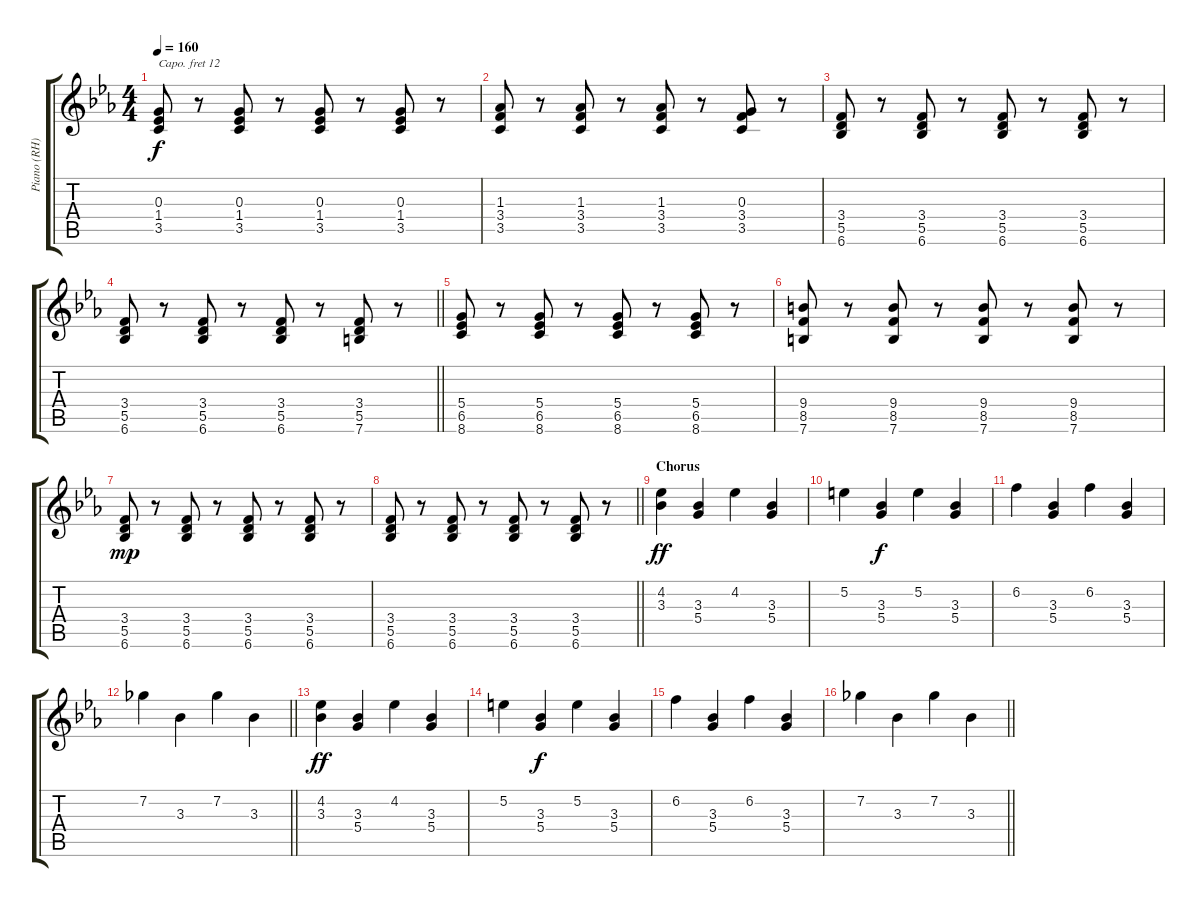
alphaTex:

\track ("Piano (RH)" "Piano (RH)") {instrument acousticgrandpiano}
\staff {score tabs}
\capo 12
\tuning (E4 B3 G3 D3 A2 E2) {hide}
\ts (4 4)
\section ("" "")
\tempo 160
\clef g2
\ks eb
(0.3 1.4 3.5).8{dy f} r.8 (0.3 1.4 3.5).8 r.8 (0.3 1.4 3.5).8 r.8 (0.3 1.4 3.5).8 r.8 |
(1.3 3.4 3.5).8 r.8 (1.3 3.4 3.5).8 r.8 (1.3 3.4 3.5).8 r.8 (0.3 3.4 3.5).8 r.8 |
(3.4 5.5 6.6).8 r.8 (3.4 5.5 6.6).8 r.8 (3.4 5.5 6.6).8 r.8 (3.4 5.5 6.6).8 r.8 |
\barLineRight lightlight
(3.4 5.5 6.6).8 r.8 (3.4 5.5 6.6).8 r.8 (3.4 5.5 6.6).8 r.8 (3.4 5.5 7.6).8 r.8 |
\section ("" "")
(5.4 6.5 8.6).8 r.8 (5.4 6.5 8.6).8 r.8 (5.4 6.5 8.6).8 r.8 (5.4 6.5 8.6).8 r.8 |
(9.4 8.5 7.6).8 r.8 (9.4 8.5 7.6).8 r.8 (9.4 8.5 7.6).8 r.8 (9.4 8.5 7.6).8 r.8 |
(3.4 5.5 6.6).8{dy mp} r.8 (3.4 5.5 6.6).8 r.8 (3.4 5.5 6.6).8 r.8 (3.4 5.5 6.6).8 r.8 |
\barLineRight lightlight
(3.4 5.5 6.6).8 r.8 (3.4 5.5 6.6).8 r.8 (3.4 5.5 6.6).8 r.8 (3.4 5.5 6.6).8 r.8 |
\section ("" "Chorus")
(4.2 3.3).4{dy ff} (3.3 5.4).4 4.2.4 (3.3 5.4).4 |
5.2.4 (3.3 5.4).4{dy f} 5.2.4 (3.3 5.4).4 |
6.2.4 (3.3 5.4).4 6.2.4 (3.3 5.4).4 |
\barLineRight lightlight
7.2.4 3.3.4 7.2.4 3.3.4 |
\section ("" "")
(4.2 3.3).4{dy ff} (3.3 5.4).4 4.2.4 (3.3 5.4).4 |
5.2.4 (3.3 5.4).4{dy f} 5.2.4 (3.3 5.4).4 |
6.2.4 (3.3 5.4).4 6.2.4 (3.3 5.4).4 |
\barLineRight lightlight
7.2.4 3.3.4 7.2.4 3.3.4
